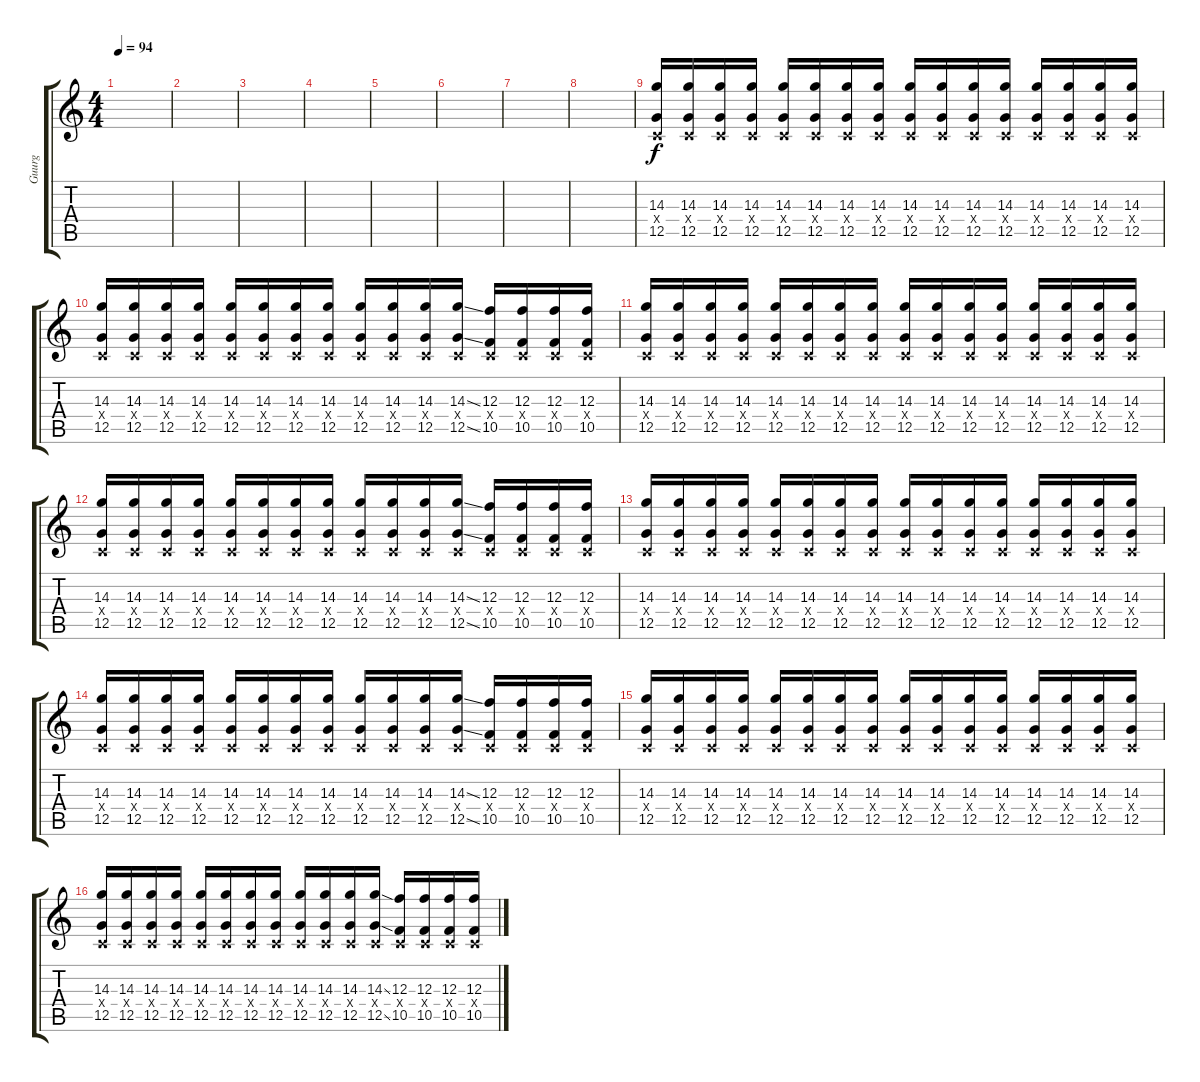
\track ("Guurg" "Guurg") {instrument distortionguitar}
\staff {score tabs}
\tuning (D4 A3 F3 C3 G2 C2) {hide}
\ts (4 4)
\tempo 94
\clef g2
\ks c
|
|
|
|
|
|
|
|
(14.3 0.4{x} 12.5).16 (14.3 0.4{x} 12.5).16 (14.3 0.4{x} 12.5).16 (14.3 0.4{x} 12.5).16 (14.3 0.4{x} 12.5).16 (14.3 0.4{x} 12.5).16 (14.3 0.4{x} 12.5).16 (14.3 0.4{x} 12.5).16 (14.3 0.4{x} 12.5).16 (14.3 0.4{x} 12.5).16 (14.3 0.4{x} 12.5).16 (14.3 0.4{x} 12.5).16 (14.3 0.4{x} 12.5).16 (14.3 0.4{x} 12.5).16 (14.3 0.4{x} 12.5).16 (14.3 0.4{x} 12.5).16 |
(14.3 0.4{x} 12.5).16 (14.3 0.4{x} 12.5).16 (14.3 0.4{x} 12.5).16 (14.3 0.4{x} 12.5).16 (14.3 0.4{x} 12.5).16 (14.3 0.4{x} 12.5).16 (14.3 0.4{x} 12.5).16 (14.3 0.4{x} 12.5).16 (14.3 0.4{x} 12.5).16 (14.3 0.4{x} 12.5).16 (14.3 0.4{x} 12.5).16 (14.3{ss} 0.4{x} 12.5{ss}).16 (12.3 0.4{x} 10.5).16 (12.3 0.4{x} 10.5).16 (12.3 0.4{x} 10.5).16 (12.3 0.4{x} 10.5).16 |
(14.3 0.4{x} 12.5).16 (14.3 0.4{x} 12.5).16 (14.3 0.4{x} 12.5).16 (14.3 0.4{x} 12.5).16 (14.3 0.4{x} 12.5).16 (14.3 0.4{x} 12.5).16 (14.3 0.4{x} 12.5).16 (14.3 0.4{x} 12.5).16 (14.3 0.4{x} 12.5).16 (14.3 0.4{x} 12.5).16 (14.3 0.4{x} 12.5).16 (14.3 0.4{x} 12.5).16 (14.3 0.4{x} 12.5).16 (14.3 0.4{x} 12.5).16 (14.3 0.4{x} 12.5).16 (14.3 0.4{x} 12.5).16 |
(14.3 0.4{x} 12.5).16 (14.3 0.4{x} 12.5).16 (14.3 0.4{x} 12.5).16 (14.3 0.4{x} 12.5).16 (14.3 0.4{x} 12.5).16 (14.3 0.4{x} 12.5).16 (14.3 0.4{x} 12.5).16 (14.3 0.4{x} 12.5).16 (14.3 0.4{x} 12.5).16 (14.3 0.4{x} 12.5).16 (14.3 0.4{x} 12.5).16 (14.3{ss} 0.4{x} 12.5{ss}).16 (12.3 0.4{x} 10.5).16 (12.3 0.4{x} 10.5).16 (12.3 0.4{x} 10.5).16 (12.3 0.4{x} 10.5).16 |
(14.3 0.4{x} 12.5).16 (14.3 0.4{x} 12.5).16 (14.3 0.4{x} 12.5).16 (14.3 0.4{x} 12.5).16 (14.3 0.4{x} 12.5).16 (14.3 0.4{x} 12.5).16 (14.3 0.4{x} 12.5).16 (14.3 0.4{x} 12.5).16 (14.3 0.4{x} 12.5).16 (14.3 0.4{x} 12.5).16 (14.3 0.4{x} 12.5).16 (14.3 0.4{x} 12.5).16 (14.3 0.4{x} 12.5).16 (14.3 0.4{x} 12.5).16 (14.3 0.4{x} 12.5).16 (14.3 0.4{x} 12.5).16 |
(14.3 0.4{x} 12.5).16 (14.3 0.4{x} 12.5).16 (14.3 0.4{x} 12.5).16 (14.3 0.4{x} 12.5).16 (14.3 0.4{x} 12.5).16 (14.3 0.4{x} 12.5).16 (14.3 0.4{x} 12.5).16 (14.3 0.4{x} 12.5).16 (14.3 0.4{x} 12.5).16 (14.3 0.4{x} 12.5).16 (14.3 0.4{x} 12.5).16 (14.3{ss} 0.4{x} 12.5{ss}).16 (12.3 0.4{x} 10.5).16 (12.3 0.4{x} 10.5).16 (12.3 0.4{x} 10.5).16 (12.3 0.4{x} 10.5).16 |
(14.3 0.4{x} 12.5).16 (14.3 0.4{x} 12.5).16 (14.3 0.4{x} 12.5).16 (14.3 0.4{x} 12.5).16 (14.3 0.4{x} 12.5).16 (14.3 0.4{x} 12.5).16 (14.3 0.4{x} 12.5).16 (14.3 0.4{x} 12.5).16 (14.3 0.4{x} 12.5).16 (14.3 0.4{x} 12.5).16 (14.3 0.4{x} 12.5).16 (14.3 0.4{x} 12.5).16 (14.3 0.4{x} 12.5).16 (14.3 0.4{x} 12.5).16 (14.3 0.4{x} 12.5).16 (14.3 0.4{x} 12.5).16 |
(14.3 0.4{x} 12.5).16 (14.3 0.4{x} 12.5).16 (14.3 0.4{x} 12.5).16 (14.3 0.4{x} 12.5).16 (14.3 0.4{x} 12.5).16 (14.3 0.4{x} 12.5).16 (14.3 0.4{x} 12.5).16 (14.3 0.4{x} 12.5).16 (14.3 0.4{x} 12.5).16 (14.3 0.4{x} 12.5).16 (14.3 0.4{x} 12.5).16 (14.3{ss} 0.4{x} 12.5{ss}).16 (12.3 0.4{x} 10.5).16 (12.3 0.4{x} 10.5).16 (12.3 0.4{x} 10.5).16 (12.3 0.4{x} 10.5).16
